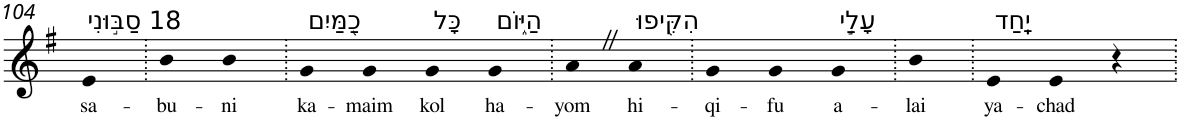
**kern	**text
*part1	*part1
*staff1	*staff1
*I"Piano	*
*I'Pno	*
!!LO:PB:g=z
*clefG2	*
*k[f#]	*
*G:	*
=104	=104
!LO:TX:a:t=18 סַבּ֣וּנִי	!
!	!LO:LY:b
4e	sa-
=105.	=105.
!	!LO:LY:b
4b	-bu-
!	!LO:LY:b
4b	-ni
=106.	=106.
!LO:TX:a:t=כַ֭מַּיִם	!
!	!LO:LY:b
4g	ka-
!	!LO:LY:b
4g	-maim
!LO:TX:a:t=כָּל	!
!	!LO:LY:b
4g	kol
!LO:TX:a:t=הַיּ֑וֹם	!
!	!LO:LY:b
4g	ha-
=107.	=107.
!	!LO:LY:b
4aZ	-yom
!LO:TX:a:t=הִקִּ֖יפוּ	!
!	!LO:LY:b
4a	hi-
=108.	=108.
!	!LO:LY:b
4g	-qi-
!	!LO:LY:b
4g	-fu
!LO:TX:a:t=עָלַ֣י	!
!	!LO:LY:b
4g	a-
=109.	=109.
!	!LO:LY:b
4b	-lai
=110.	=110.
!LO:TX:a:t=יָֽחַד	!
!	!LO:LY:b
4e	ya-
!	!LO:LY:b
4e	-chad
4r	.
=.	=.
*-	*-
